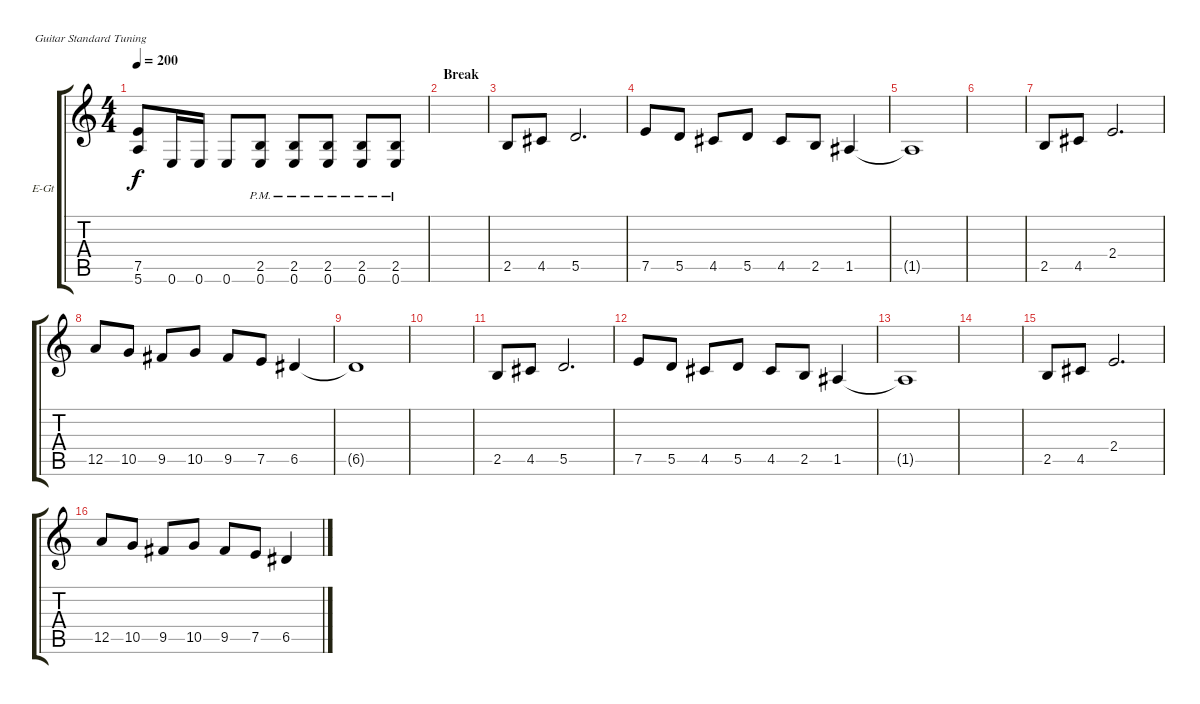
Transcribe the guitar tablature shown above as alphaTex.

\defaultSystemsLayout 4
\bracketExtendMode groupsimilarinstruments
\firstSystemTrackNameOrientation horizontal
\otherSystemsTrackNameOrientation horizontal
\track ("Electric Guitar" "E-Gt") {instrument distortionguitar}
\staff {score tabs}
\tuning (E4 B3 G3 D3 A2 E2)
\ts (4 4)
\tempo 200
\clef g2
\ks c
(5.6 7.5).8{dy f} 0.6.16 0.6.16 0.6.8 (0.6{pm} 2.5{pm}).8 (0.6{pm} 2.5{pm}).8 (0.6{pm} 2.5{pm}).8 (0.6{pm} 2.5{pm}).8 (2.5{pm} 0.6{pm}).8 |
\section ("" "Break")
|
2.5.8 4.5.8 5.5.2{d} |
7.5.8 5.5.8 4.5.8 5.5.8 4.5.8 2.5.8 1.5.4 |
1.5{t}.1 |
|
2.5.8 4.5.8 2.4.2{d} |
12.5.8 10.5.8 9.5.8 10.5.8 9.5.8 7.5.8 6.5.4 |
6.5{t}.1 |
|
2.5.8 4.5.8 5.5.2{d} |
7.5.8 5.5.8 4.5.8 5.5.8 4.5.8 2.5.8 1.5.4 |
1.5{t}.1 |
|
2.5.8 4.5.8 2.4.2{d} |
12.5.8 10.5.8 9.5.8 10.5.8 9.5.8 7.5.8 6.5.4
